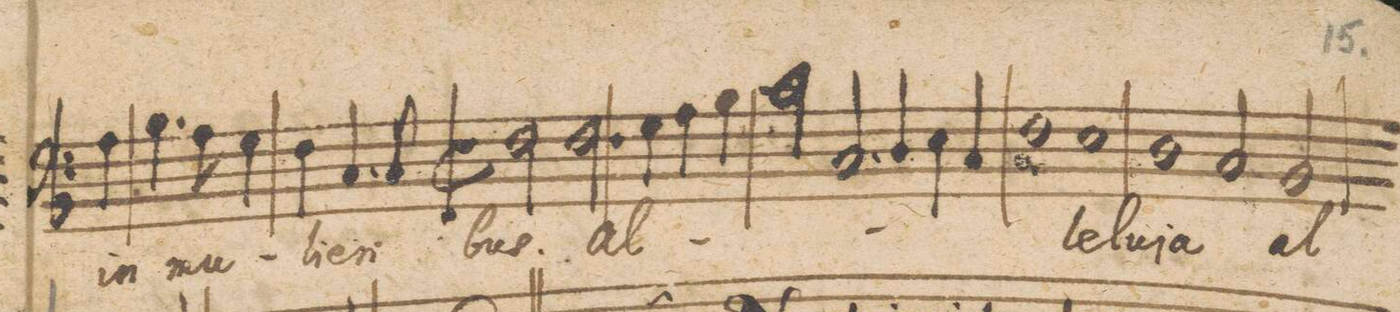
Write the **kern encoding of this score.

**kern	**text
*I"Baſso	*
*clefF4	*
*k[b-]	*
*met(C|)	*
*M3/4	*
4A\	in
=69	=69
4.B-\	mu-
8A\	.
4G\	.
=70	=70
4F\	li-
4.C/	-e-
8C/	-ri-
=71	=71
*M2/1	*
*met(C|)	*
*mmet(c|)	*
2F\	-bus.
2.F\	al-
4G\	.
4A\	.
4B-\	.
=72	=72
2c\	.
2.C/	.
4D/	.
4E\	.
4C/	.
=73	=73
1F\	.
1E\	-le-
=74	=74
1D\	-lu-
2C/	-ja
2BB-/	al-
=75	=75
*-	*-
